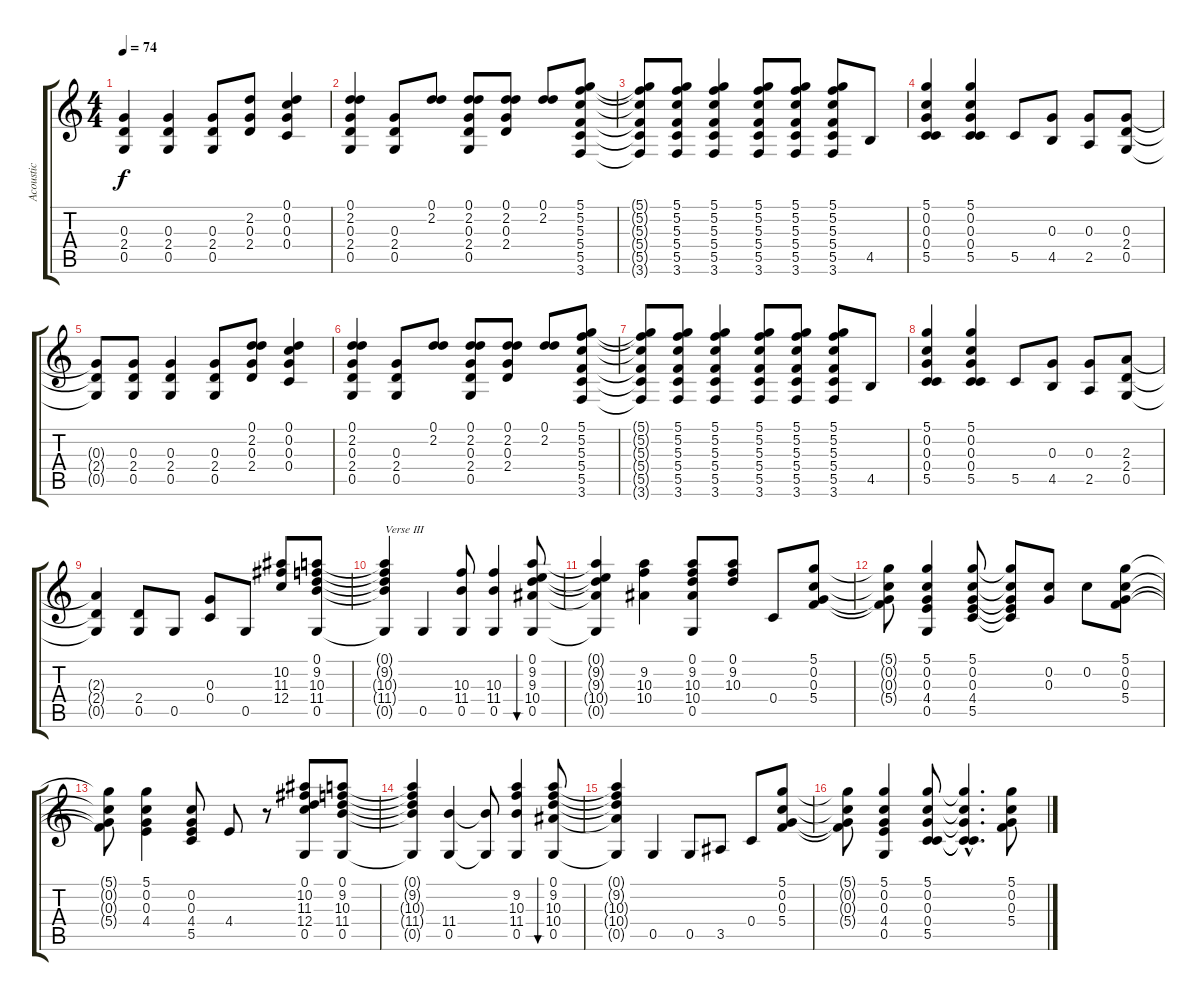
\track ("Acoustic" "Acoustic") {instrument acousticguitarsteel}
\staff {score tabs}
\tuning (D4 C4 G3 C3 G2 D2) {hide}
\ts (4 4)
\tempo 74
\clef g2
\ks c
(0.3{t} 2.4{t} 0.5{t}).4{dy f} (0.3 2.4 0.5).4 (0.3 2.4 0.5).8 (2.2 0.3 2.4).8 (0.1 0.2 0.3 0.4).4 |
(0.1 2.2 0.3 2.4 0.5).4 (0.3 2.4 0.5).8 (0.1 2.2).8 (0.1 2.2 0.3 2.4 0.5).8 (0.1 2.2 0.3 2.4).8 (0.1 2.2).8 (5.1 5.2 5.3 5.4 5.5 3.6).8 |
(5.1{t} 5.2{t} 5.3{t} 5.4{t} 5.5{t} 3.6{t}).8 (5.1 5.2 5.3 5.4 5.5 3.6).8 (5.1 5.2 5.3 5.4 5.5 3.6).4 (5.1 5.2 5.3 5.4 5.5 3.6).8 (5.1 5.2 5.3 5.4 5.5 3.6).8 (5.1 5.2 5.3 5.4 5.5 3.6).8 4.5.8 |
(5.1 0.2 0.3 0.4 5.5).4 (5.1 0.2 0.3 0.4 5.5).4 5.5.8 (0.3 4.5).8 (0.3 2.5).8 (0.3 2.4 0.5).8 |
(0.3{t} 2.4{t} 0.5{t}).8 (0.3 2.4 0.5).8 (0.3 2.4 0.5).4 (0.3 2.4 0.5).8 (0.1 2.2 0.3 2.4).8 (0.1 0.2 0.3 0.4).4 |
(0.1 2.2 0.3 2.4 0.5).4 (0.3 2.4 0.5).8 (0.1 2.2).8 (0.1 2.2 0.3 2.4 0.5).8 (0.1 2.2 0.3 2.4).8 (0.1 2.2).8 (5.1 5.2 5.3 5.4 5.5 3.6).8 |
(5.1{t} 5.2{t} 5.3{t} 5.4{t} 5.5{t} 3.6{t}).8 (5.1 5.2 5.3 5.4 5.5 3.6).8 (5.1 5.2 5.3 5.4 5.5 3.6).4 (5.1 5.2 5.3 5.4 5.5 3.6).8 (5.1 5.2 5.3 5.4 5.5 3.6).8 (5.1 5.2 5.3 5.4 5.5 3.6).8 4.5.8 |
(5.1 0.2 0.3 0.4 5.5).4 (5.1 0.2 0.3 0.4 5.5).4 5.5.8 (0.3 4.5).8 (0.3 2.5).8 (2.3 2.4 0.5).8 |
(2.3{t} 2.4{t} 0.5{t}).4 (2.4 0.5).8 0.5.8 (0.3 0.4).8 0.5.8 (10.2 11.3 12.4).8 (0.1 9.2 10.3 11.4 0.5).8 |
(0.1{t} 9.2{t} 10.3{t} 11.4{t} 0.5{t}).4{txt "Verse III"} 0.5.4 (10.3 11.4 0.5).8 (10.3 11.4 0.5).4 (0.1 9.2 9.3 10.4 0.5).8{bu 240} |
(0.1{t} 9.2{t} 9.3{t} 10.4{t} 0.5{t}).4 (9.2 10.3 10.4).4 (0.1 9.2 10.3 10.4 0.5).8 (0.1 9.2 10.3).8 0.4.8 (5.1 0.2 0.3 5.4).8 |
(5.1{t} 0.2{t} 0.3{t} 5.4{t}).8 (5.1 0.2 0.3 4.4 0.5).4 (5.1 0.2 0.3 4.4 5.5).8 (5.1{t} 0.2{t} 0.3{t} 4.4{t} 5.5{t}).8 (0.2 0.3).8 0.2.8 (5.1 0.2 0.3 5.4).8 |
(5.1{t} 0.2{t} 0.3{t} 5.4{t}).8 (5.1 0.2 0.3 4.4).4 (0.2 0.3 4.4 5.5).8 4.4.8 r.8 (0.1 10.2 11.3 12.4 0.5).8 (0.1 9.2 10.3 11.4 0.5).8 |
(0.1{t} 9.2{t} 10.3{t} 11.4{t} 0.5{t}).4 (11.4 0.5).4 (11.4{t} 0.5{t}).8 (9.2 10.3 11.4 0.5).4 (0.1 9.2 10.3 10.4 0.5).8{bu 240} |
(0.1{t} 9.2{t} 10.3{t} 10.4{t} 0.5{t}).4 0.5.4 0.5.8 3.5.8 0.4.8 (5.1 0.2 0.3 5.4).8 |
(5.1{t} 0.2{t} 0.3{t} 5.4{t}).8 (5.1 0.2 0.3 4.4 0.5).4 (5.1 0.2 0.3 0.4 5.5).8 (5.1{hac t} 0.2{hac t} 0.3{hac t} 0.4{hac t} 5.5{hac t}).4{d} (5.1 0.2 0.3 5.4).8
